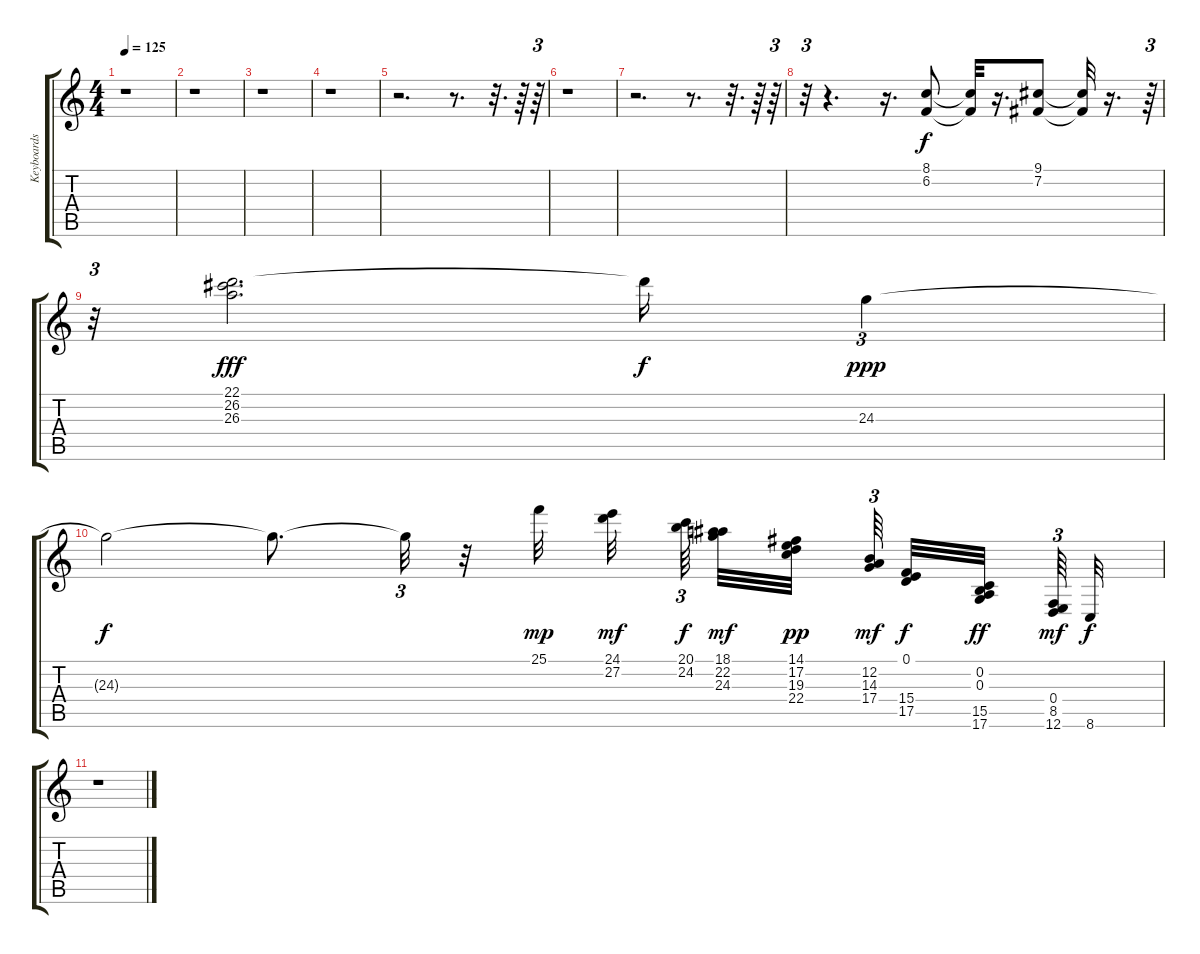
\track ("Keyboards" "Keyboards") {instrument rockorgan}
\staff {score tabs}
\tuning (E4 B3 G3 D3 A2 E2) {hide}
\ts (4 4)
\tempo 125
\clef g2
\ks c
r.1{dy f} |
r.1 |
r.1 |
r.1 |
r.2{d} r.8{d} r.32{d} r.64 r.64{tu (3 2)} |
r.1 |
r.2{d} r.8{d} r.32{d} r.64 r.64{tu (3 2)} |
r.32{tu (3 2)} r.4{d} r.16{d} (8.1 6.2).8 (8.1{t} 6.2{t}).32 r.16{d} (9.1 7.2).8 (9.1{t} 7.2{t}).32 r.16{d} r.64{tu (3 2)} |
r.32{tu (3 2)} (22.1 26.2 26.3).2{d dy fff} 22.1{t}.16{dy f} 24.3.4{tu (3 2) dy ppp} |
24.3{t}.2{dy f} 24.3{t}.8{d} 24.3{t}.32{tu (3 2)} r.32 25.1.32{dy mp} (24.1 27.2).32{dy mf beam splitsecondary} (20.1 24.2).64{tu (3 2) dy f beam splitsecondary} (18.1 22.2 24.3).32{dy mf} (14.1 17.2 19.3 22.4).32{dy pp beam splitsecondary} (12.2 14.3 17.4).64{tu (3 2) dy mf beam splitsecondary} (0.1 15.4 17.5).32{dy f} (0.2 0.3 15.5 17.6).32{dy ff beam splitsecondary} (0.4 8.5 12.6).64{tu (3 2) dy mf} 8.6.32{dy f} |
r.1
